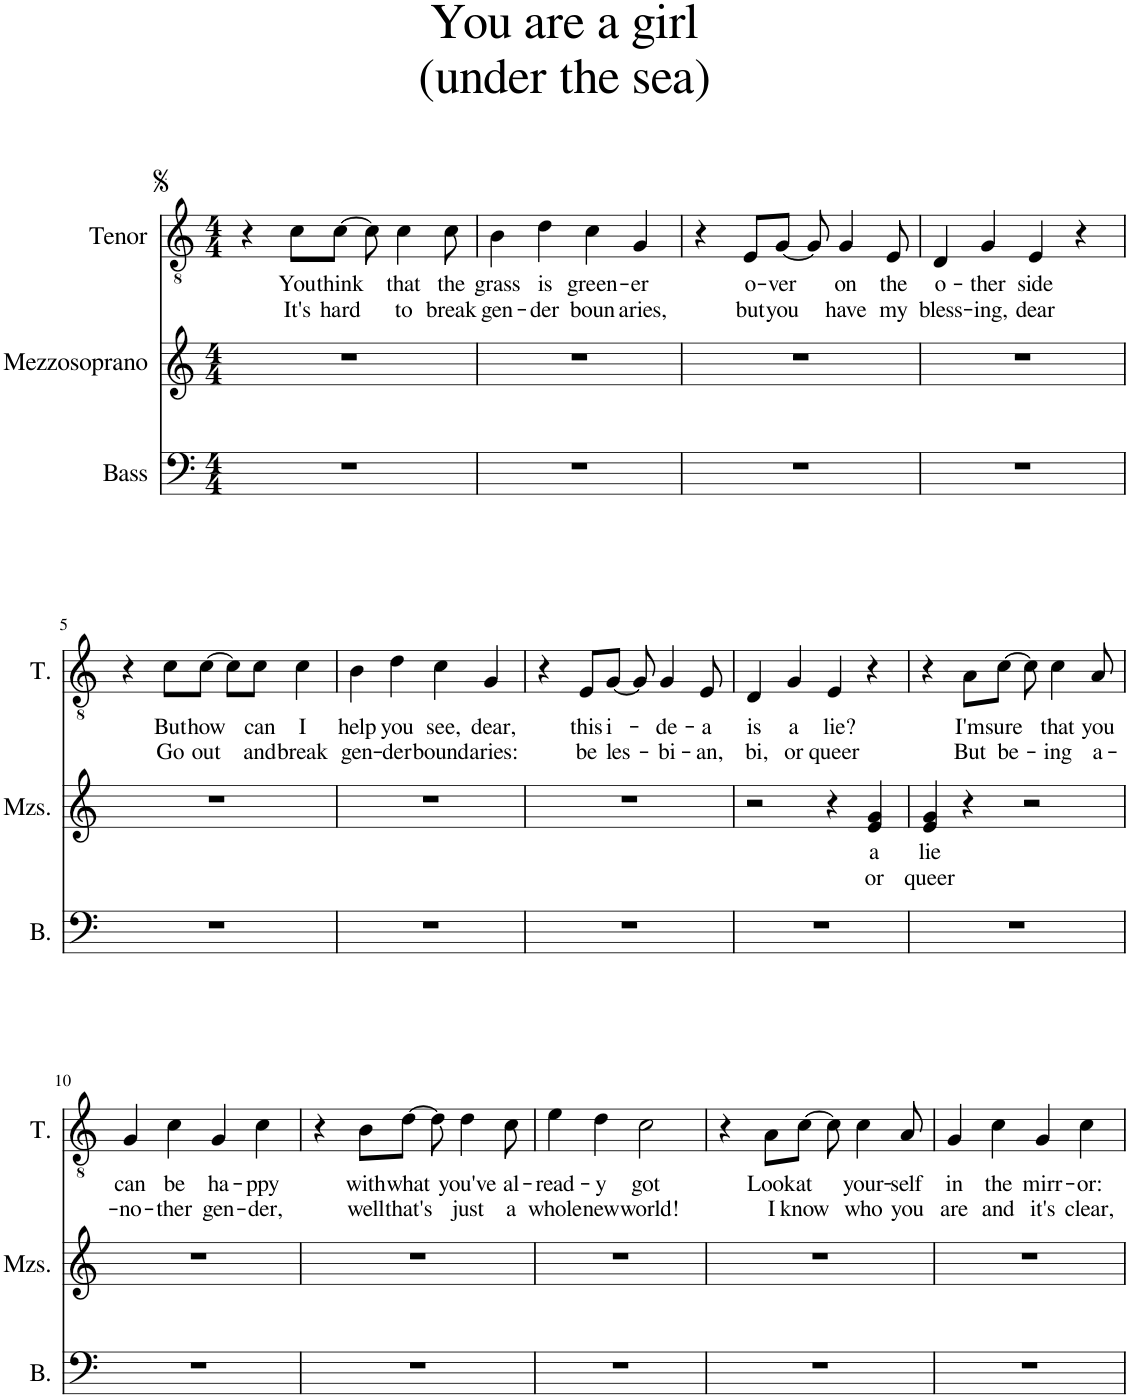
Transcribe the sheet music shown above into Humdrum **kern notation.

**kern	**kern	**text	**text	**kern	**text	**text
*part3	*part2	*part2	*part2	*part1	*part1	*part1
*staff3	*staff2	*staff2	*staff2	*staff1	*staff1	*staff1
*I"Bass	*I"Mezzosoprano	*	*	*I"Tenor	*	*
*I'B.	*I'Mzs.	*	*	*I'T.	*	*
*clefF4	*clefG2	*	*	*clefGv2	*	*
*k[]	*k[]	*	*	*k[]	*	*
*M4/4	*M4/4	*	*	*M4/4	*	*
=1	=1	=1	=1	=1	=1	=1
1r	1r	.	.	4r	.	.
!	!	!	!	!	!LO:LY:b	!LO:LY:b
.	.	.	.	8c\L	You	It's
!	!	!	!	!	!LO:LY:b	!LO:LY:b
.	.	.	.	[8c\J	think	hard
.	.	.	.	8c\]	.	.
!	!	!	!	!	!LO:LY:b	!LO:LY:b
.	.	.	.	4c\	that	to
!	!	!	!	!	!LO:LY:b	!LO:LY:b
.	.	.	.	8c\	the	break
=2	=2	=2	=2	=2	=2	=2
!	!	!	!	!	!LO:LY:b	!LO:LY:b
1r	1r	.	.	4B\	grass	gen-
!	!	!	!	!	!LO:LY:b	!LO:LY:b
.	.	.	.	4d\	is	-der
!	!	!	!	!	!LO:LY:b	!LO:LY:b
.	.	.	.	4c\	green-	boun-
!	!	!	!	!	!LO:LY:b	!LO:LY:b
.	.	.	.	4G/	-er	-aries,
=3	=3	=3	=3	=3	=3	=3
1r	1r	.	.	4r	.	.
!	!	!	!	!	!LO:LY:b	!LO:LY:b
.	.	.	.	8E/L	o-	but
!	!	!	!	!	!LO:LY:b	!LO:LY:b
.	.	.	.	[8G/J	-ver	you
.	.	.	.	8G/]	.	.
!	!	!	!	!	!LO:LY:b	!LO:LY:b
.	.	.	.	4G/	on	have
!	!	!	!	!	!LO:LY:b	!LO:LY:b
.	.	.	.	8E/	the	my
=4	=4	=4	=4	=4	=4	=4
!	!	!	!	!	!LO:LY:b	!LO:LY:b
1r	1r	.	.	4D/	o-	bless-
!	!	!	!	!	!LO:LY:b	!LO:LY:b
.	.	.	.	4G/	-ther	-ing,
!	!	!	!	!	!LO:LY:b	!LO:LY:b
.	.	.	.	4E/	side	dear
.	.	.	.	4r	.	.
!!LO:LB:g=z
=5	=5	=5	=5	=5	=5	=5
1r	1r	.	.	4r	.	.
!	!	!	!	!	!LO:LY:b	!LO:LY:b
.	.	.	.	8c\L	But	Go
!	!	!	!	!	!LO:LY:b	!LO:LY:b
.	.	.	.	[8c\J	how	out
.	.	.	.	8c\L]	.	.
!	!	!	!	!	!LO:LY:b	!LO:LY:b
.	.	.	.	8c\J	can	and
!	!	!	!	!	!LO:LY:b	!LO:LY:b
.	.	.	.	4c\	I	break
=6	=6	=6	=6	=6	=6	=6
!	!	!	!	!	!LO:LY:b	!LO:LY:b
1r	1r	.	.	4B\	help	gen-
!	!	!	!	!	!LO:LY:b	!LO:LY:b
.	.	.	.	4d\	you	-der
!	!	!	!	!	!LO:LY:b	!LO:LY:b
.	.	.	.	4c\	see,	bound-
!	!	!	!	!	!LO:LY:b	!LO:LY:b
.	.	.	.	4G/	dear,	-aries:
=7	=7	=7	=7	=7	=7	=7
1r	1r	.	.	4r	.	.
!	!	!	!	!	!LO:LY:b	!LO:LY:b
.	.	.	.	8E/L	this	be
!	!	!	!	!	!LO:LY:b	!LO:LY:b
.	.	.	.	[8G/J	i-	les-
.	.	.	.	8G/]	.	.
!	!	!	!	!	!LO:LY:b	!LO:LY:b
.	.	.	.	4G/	-de-	-bi-
!	!	!	!	!	!LO:LY:b	!LO:LY:b
.	.	.	.	8E/	-a	-an,
=8	=8	=8	=8	=8	=8	=8
!	!	!	!	!	!LO:LY:b	!LO:LY:b
1r	2r	.	.	4D/	is	bi,
!	!	!	!	!	!LO:LY:b	!LO:LY:b
.	.	.	.	4G/	a	or
!	!	!	!	!	!LO:LY:b	!LO:LY:b
.	4r	.	.	4E/	lie?	queer
!	!	!LO:LY:b	!LO:LY:b	!	!	!
.	4e/ 4g/	a	or	4r	.	.
=9	=9	=9	=9	=9	=9	=9
!	!	!LO:LY:b	!LO:LY:b	!	!	!
1r	4e/ 4g/	lie	queer	4r	.	.
!	!	!	!	!	!LO:LY:b	!LO:LY:b
.	4r	.	.	8A\L	I'm	But
!	!	!	!	!	!LO:LY:b	!LO:LY:b
.	.	.	.	[8c\J	sure	be-
.	2r	.	.	8c\]	.	.
!	!	!	!	!	!LO:LY:b	!LO:LY:b
.	.	.	.	4c\	that	-ing
!	!	!	!	!	!LO:LY:b	!LO:LY:b
.	.	.	.	8A/	you	a-
!!LO:LB:g=z
=10	=10	=10	=10	=10	=10	=10
!	!	!	!	!	!LO:LY:b	!LO:LY:b
1r	1r	.	.	4G/	can	-no-
!	!	!	!	!	!LO:LY:b	!LO:LY:b
.	.	.	.	4c\	be	-ther
!	!	!	!	!	!LO:LY:b	!LO:LY:b
.	.	.	.	4G/	ha-	gen-
!	!	!	!	!	!LO:LY:b	!LO:LY:b
.	.	.	.	4c\	-ppy	-der,
=11	=11	=11	=11	=11	=11	=11
1r	1r	.	.	4r	.	.
!	!	!	!	!	!LO:LY:b	!LO:LY:b
.	.	.	.	8B\L	with	well
!	!	!	!	!	!LO:LY:b	!LO:LY:b
.	.	.	.	[8d\J	what	that's
.	.	.	.	8d\]	.	.
!	!	!	!	!	!LO:LY:b	!LO:LY:b
.	.	.	.	4d\	you've	just
!	!	!	!	!	!LO:LY:b	!LO:LY:b
.	.	.	.	8c\	al-	a
=12	=12	=12	=12	=12	=12	=12
!	!	!	!	!	!LO:LY:b	!LO:LY:b
1r	1r	.	.	4e\	-read-	whole
!	!	!	!	!	!LO:LY:b	!LO:LY:b
.	.	.	.	4d\	-y	new
!	!	!	!	!	!LO:LY:b	!LO:LY:b
.	.	.	.	2c\	got	world!
=13	=13	=13	=13	=13	=13	=13
1r	1r	.	.	4r	.	.
!	!	!	!	!	!LO:LY:b	!LO:LY:b
.	.	.	.	8A\L	Look	I
!	!	!	!	!	!LO:LY:b	!LO:LY:b
.	.	.	.	[8c\J	at	know
.	.	.	.	8c\]	.	.
!	!	!	!	!	!LO:LY:b	!LO:LY:b
.	.	.	.	4c\	your-	who
!	!	!	!	!	!LO:LY:b	!LO:LY:b
.	.	.	.	8A/	-self	you
=14	=14	=14	=14	=14	=14	=14
!	!	!	!	!	!LO:LY:b	!LO:LY:b
1r	1r	.	.	4G/	in	are
!	!	!	!	!	!LO:LY:b	!LO:LY:b
.	.	.	.	4c\	the	and
!	!	!	!	!	!LO:LY:b	!LO:LY:b
.	.	.	.	4G/	mirr-	it's
!	!	!	!	!	!LO:LY:b	!LO:LY:b
.	.	.	.	4c\	-or:	clear,
=	=	=	=	=	=	=
*-	*-	*-	*-	*-	*-	*-
